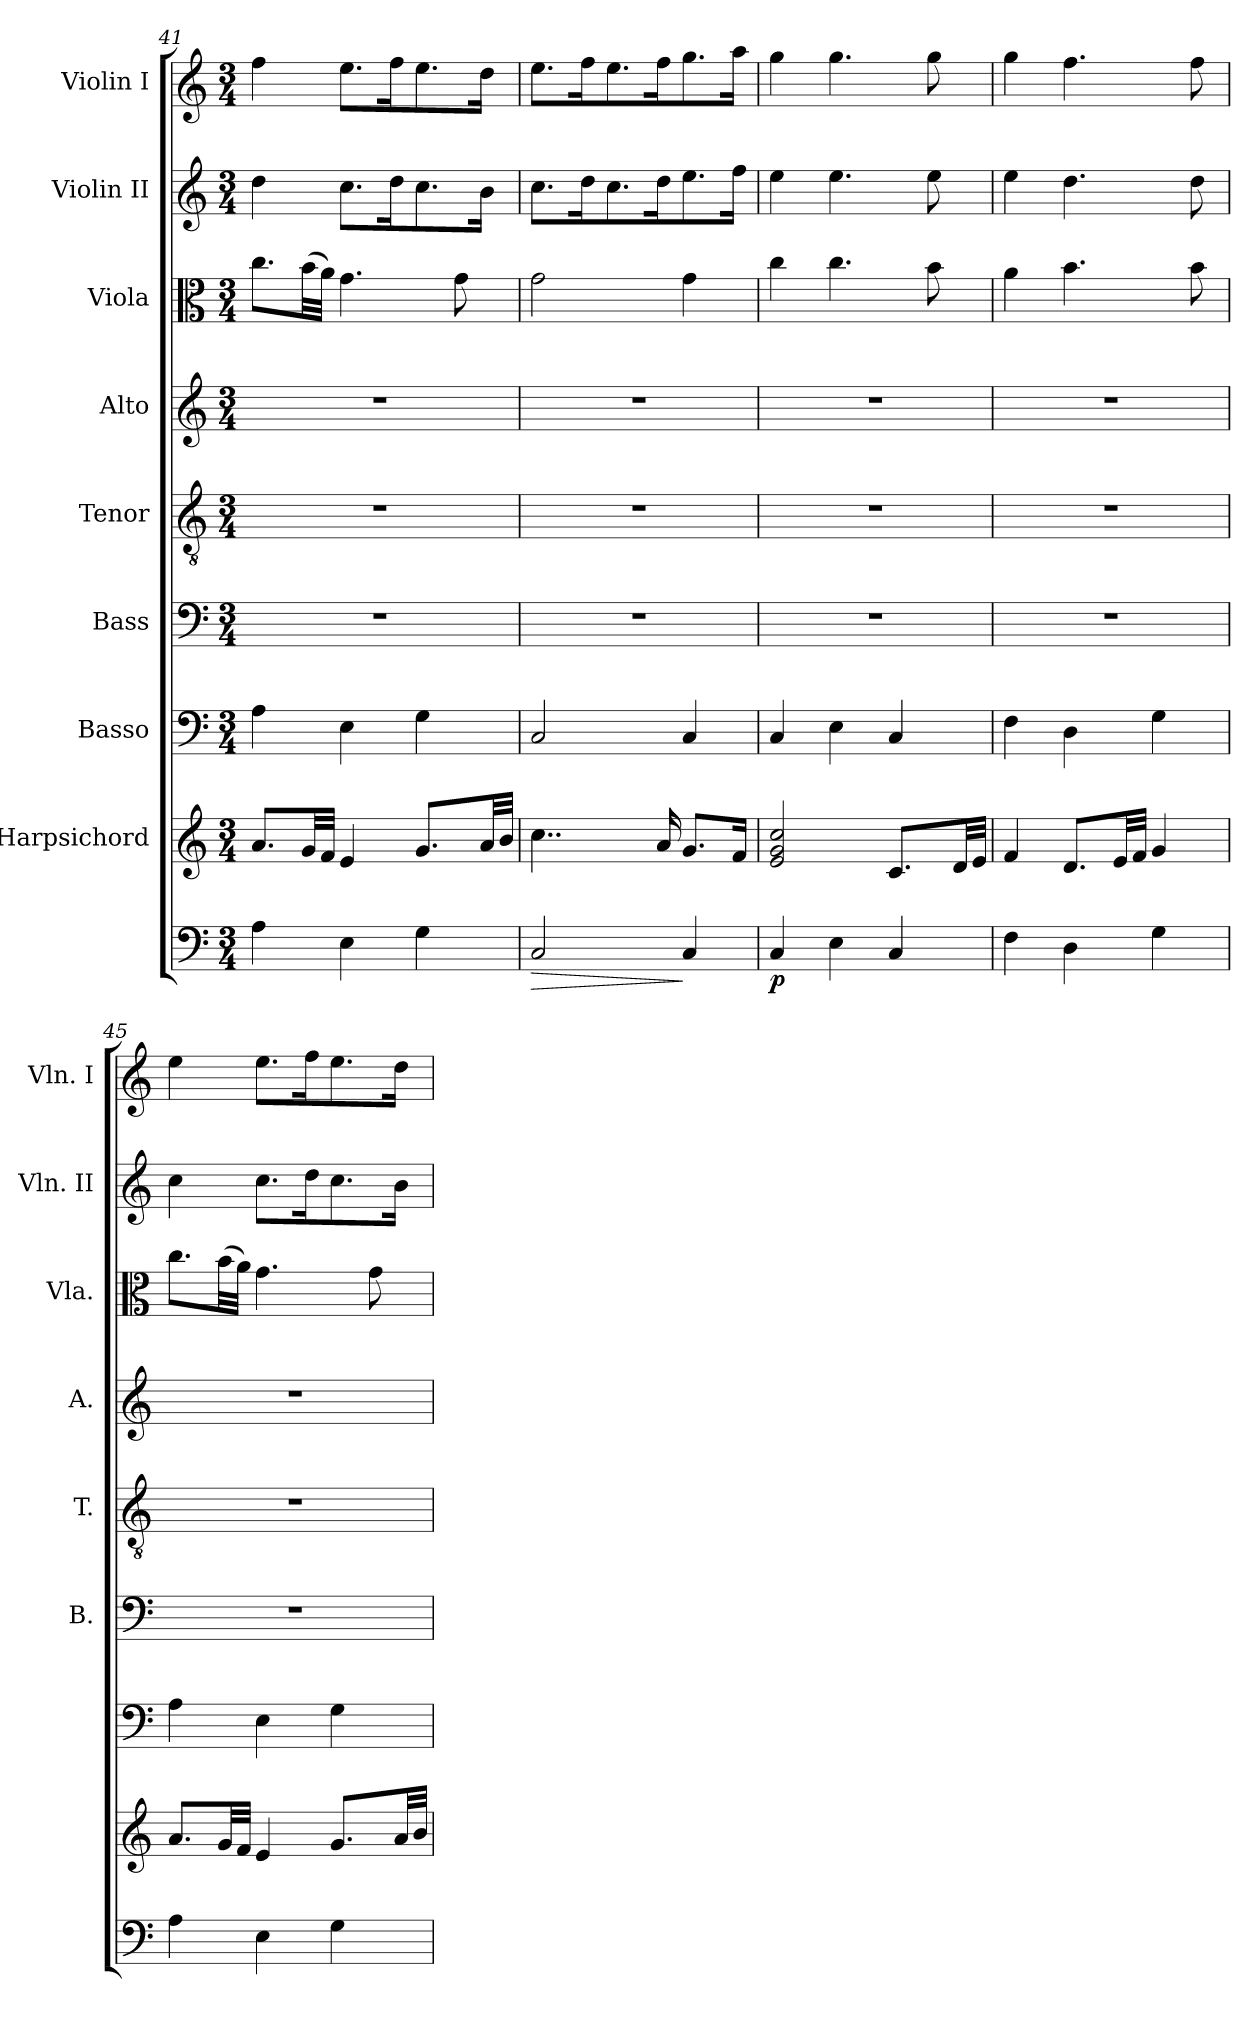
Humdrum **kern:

**kern	**dynam	**kern	**kern	**kern	**kern	**kern	**kern	**kern	**kern
*part9	*part9	*part8	*part7	*part6	*part5	*part4	*part3	*part2	*part1
*staff9	*staff9	*staff8	*staff7	*staff6	*staff5	*staff4	*staff3	*staff2	*staff1
*	*	*I"Harpsichord	*I"Basso	*I"Bass	*I"Tenor	*I"Alto	*I"Viola	*I"Violin II	*I"Violin I
*	*	*	*	*I'B.	*I'T.	*I'A.	*I'Vla.	*I'Vln. II	*I'Vln. I
!!LO:PB:g=z
*clefF4	*	*clefG2	*clefF4	*clefF4	*clefGv2	*clefG2	*clefC3	*clefG2	*clefG2
*	*	*	*	*	*ITrd7c12	*	*	*	*
*k[]	*	*k[]	*k[]	*k[]	*k[]	*k[]	*k[]	*k[]	*k[]
*C:	*	*C:	*C:	*C:	*C:	*C:	*C:	*C:	*C:
*M3/4	*	*M3/4	*M3/4	*M3/4	*M3/4	*M3/4	*M3/4	*M3/4	*M3/4
=41	=41	=41	=41	=41	=41	=41	=41	=41	=41
!	!	!	!	!LO:N:vis=1	!LO:N:vis=1	!LO:N:vis=1	!	!	!
4Ai\	.	8.ai/L	4Ai\	2.r	2.r	2.r	8.cci\L	4ddi\	4ffi\
.	.	32gi/LL	.	.	.	.	(32bi\LL	.	.
.	.	32fi/JJJ	.	.	.	.	32ai\JJJ)	.	.
4Ei\	.	4ei/	4Ei\	.	.	.	4.gi\	8.cci\L	8.eei\L
.	.	.	.	.	.	.	.	16ddi\k	16ffi\k
4Gi\	.	8.gi/L	4Gi\	.	.	.	.	8.cci\	8.eei\
.	.	.	.	.	.	.	8gi\	.	.
.	.	32ai/LL	.	.	.	.	.	16bi\Jk	16ddi\Jk
.	.	32bi/JJJ	.	.	.	.	.	.	.
=42	=42	=42	=42	=42	=42	=42	=42	=42	=42
!	!LO:HP:b	!	!	!LO:N:vis=1	!LO:N:vis=1	!LO:N:vis=1	!	!	!
2Ci/	>	4..cci\	2Ci/	2.r	2.r	2.r	2gi\	8.cci\L	8.eei\L
.	.	.	.	.	.	.	.	16ddi\k	16ffi\k
.	.	.	.	.	.	.	.	8.cci\	8.eei\
.	.	16ai/	.	.	.	.	.	16ddi\k	16ffi\k
4Ci/	]	8.gi/L	4Ci/	.	.	.	4gi\	8.eei\	8.ggi\
.	.	16fi/Jk	.	.	.	.	.	16ffi\Jk	16aai\Jk
=43	=43	=43	=43	=43	=43	=43	=43	=43	=43
!	!	!	!	!LO:N:vis=1	!LO:N:vis=1	!LO:N:vis=1	!	!	!
4Ci/	p	2ei/ 2gi 2cci	4Ci/	2.r	2.r	2.r	4cci\	4eei\	4ggi\
4Ei\	.	.	4Ei\	.	.	.	4.cci\	4.eei\	4.ggi\
4Ci/	.	8.ci/L	4Ci/	.	.	.	.	.	.
.	.	.	.	.	.	.	8bi\	8eei\	8ggi\
.	.	32di/LL	.	.	.	.	.	.	.
.	.	32ei/JJJ	.	.	.	.	.	.	.
=44	=44	=44	=44	=44	=44	=44	=44	=44	=44
!	!	!	!	!LO:N:vis=1	!LO:N:vis=1	!LO:N:vis=1	!	!	!
4Fi\	.	4fi/	4Fi\	2.r	2.r	2.r	4ai\	4eei\	4ggi\
4Di\	.	8.di/L	4Di\	.	.	.	4.bi\	4.ddi\	4.ffi\
.	.	32ei/LL	.	.	.	.	.	.	.
.	.	32fi/JJJ	.	.	.	.	.	.	.
4Gi\	.	4gi/	4Gi\	.	.	.	.	.	.
.	.	.	.	.	.	.	8bi\	8ddi\	8ffi\
=45	=45	=45	=45	=45	=45	=45	=45	=45	=45
!	!	!	!	!LO:N:vis=1	!LO:N:vis=1	!LO:N:vis=1	!	!	!
4Ai\	.	8.ai/L	4Ai\	2.r	2.r	2.r	8.cci\L	4cci\	4eei\
.	.	32gi/LL	.	.	.	.	(32bi\LL	.	.
.	.	32fi/JJJ	.	.	.	.	32ai\JJJ)	.	.
4Ei\	.	4ei/	4Ei\	.	.	.	4.gi\	8.cci\L	8.eei\L
.	.	.	.	.	.	.	.	16ddi\k	16ffi\k
4Gi\	.	8.gi/L	4Gi\	.	.	.	.	8.cci\	8.eei\
.	.	.	.	.	.	.	8gi\	.	.
.	.	32ai/LL	.	.	.	.	.	16bi\Jk	16ddi\Jk
.	.	32bi/JJJ	.	.	.	.	.	.	.
=	=	=	=	=	=	=	=	=	=
*-	*-	*-	*-	*-	*-	*-	*-	*-	*-
